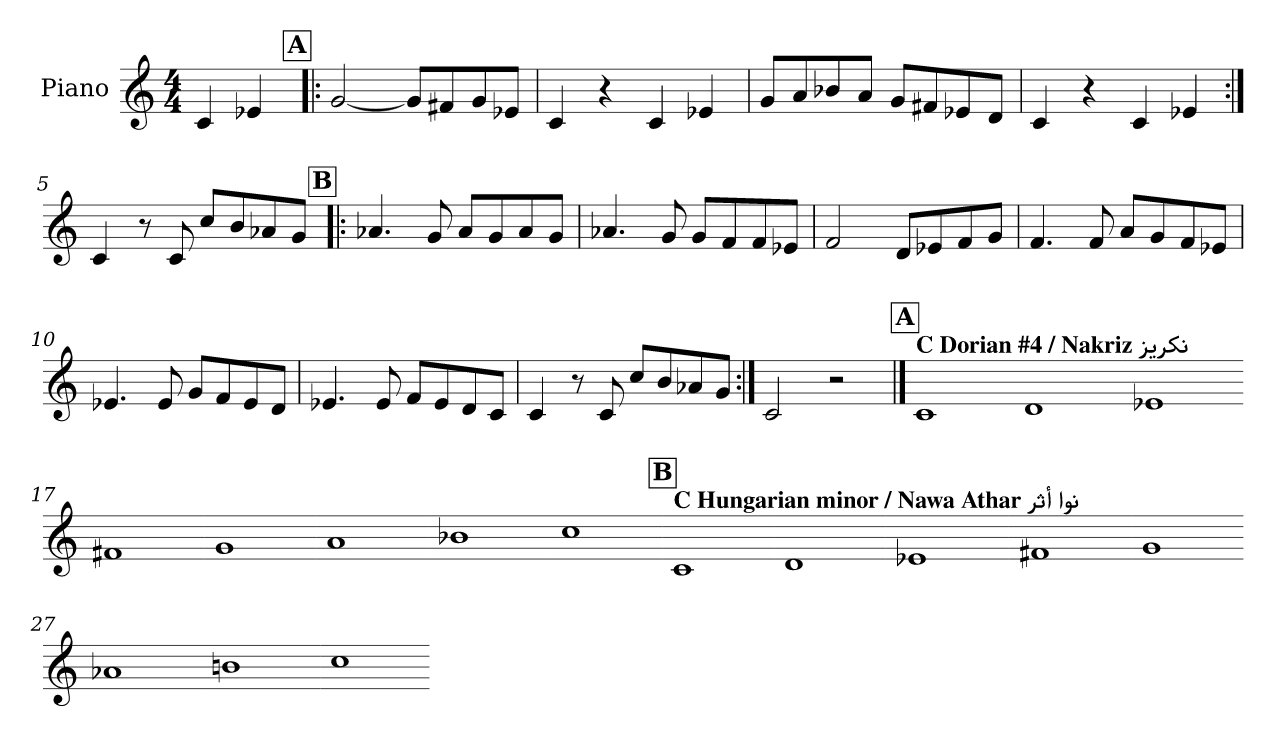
**kern
*part1
*staff1
*I"Piano
*I'Pno.
*clefG2
*k[]
*M4/4
*MM70
=
4c/
4e-X/
!!LO:REH:place=s1:a:B:fs=14:t=A
=1!|:
[2g/
8g/L]
8f#X/
8g/
8e-X/J
=2
4c/
4r
4c/
4e-X/
=3
8g/L
8a/
8b-X/
8a/J
8g/L
8f#X/
8e-X/
8d/J
=4
4c/
4r
4c/
4e-X/
=5:|!
*MM140
4c/
8r
8c/
8cc/L
8b/
8a-X/
8g/J
!!LO:LB:g=z
!!LO:REH:place=s1:a:B:fs=14:t=B
=6!|:
4.a-X/
8g/
8a-/L
8g/
8a-/
8g/J
=7
4.a-X/
8g/
8g/L
8f/
8f/
8e-X/J
=8
2f/
8d/L
8e-X/
8f/
8g/J
=9
4.f/
8f/
8a/L
8g/
8f/
8e-X/J
!!LO:LB:g=z
=10
4.e-X/
8e-/
8g/L
8f/
8e-/
8d/J
=11
4.e-X/
8e-/
8f/L
8e-/
8d/
8c/J
=12
4c/
8r
8c/
8cc/L
8b/
8a-X/
8g/J
=13:|!
2c/
2r
!!LO:LB:g=z
!!LO:REH:place=s1:a:B:fs=14:t=A
==14
!LO:TX:a:t=C Dorian #4 / Nakriz نكريز
1c
=15-
1d
=16-
1e-X
=17-
1f#X
=18-
1g
=19-
1a
=20-
1b-X
=21-
1cc
!!LO:LB:g=z
!!LO:REH:place=s1:a:B:fs=14:t=B
=22-
!LO:TX:a:t=C Hungarian minor / Nawa Athar نوا أثر
1c
=23-
1d
=24-
1e-X
=25-
1f#X
=26-
1g
=27-
1a-X
=28-
1b
=29-
1cc
=-
*-
